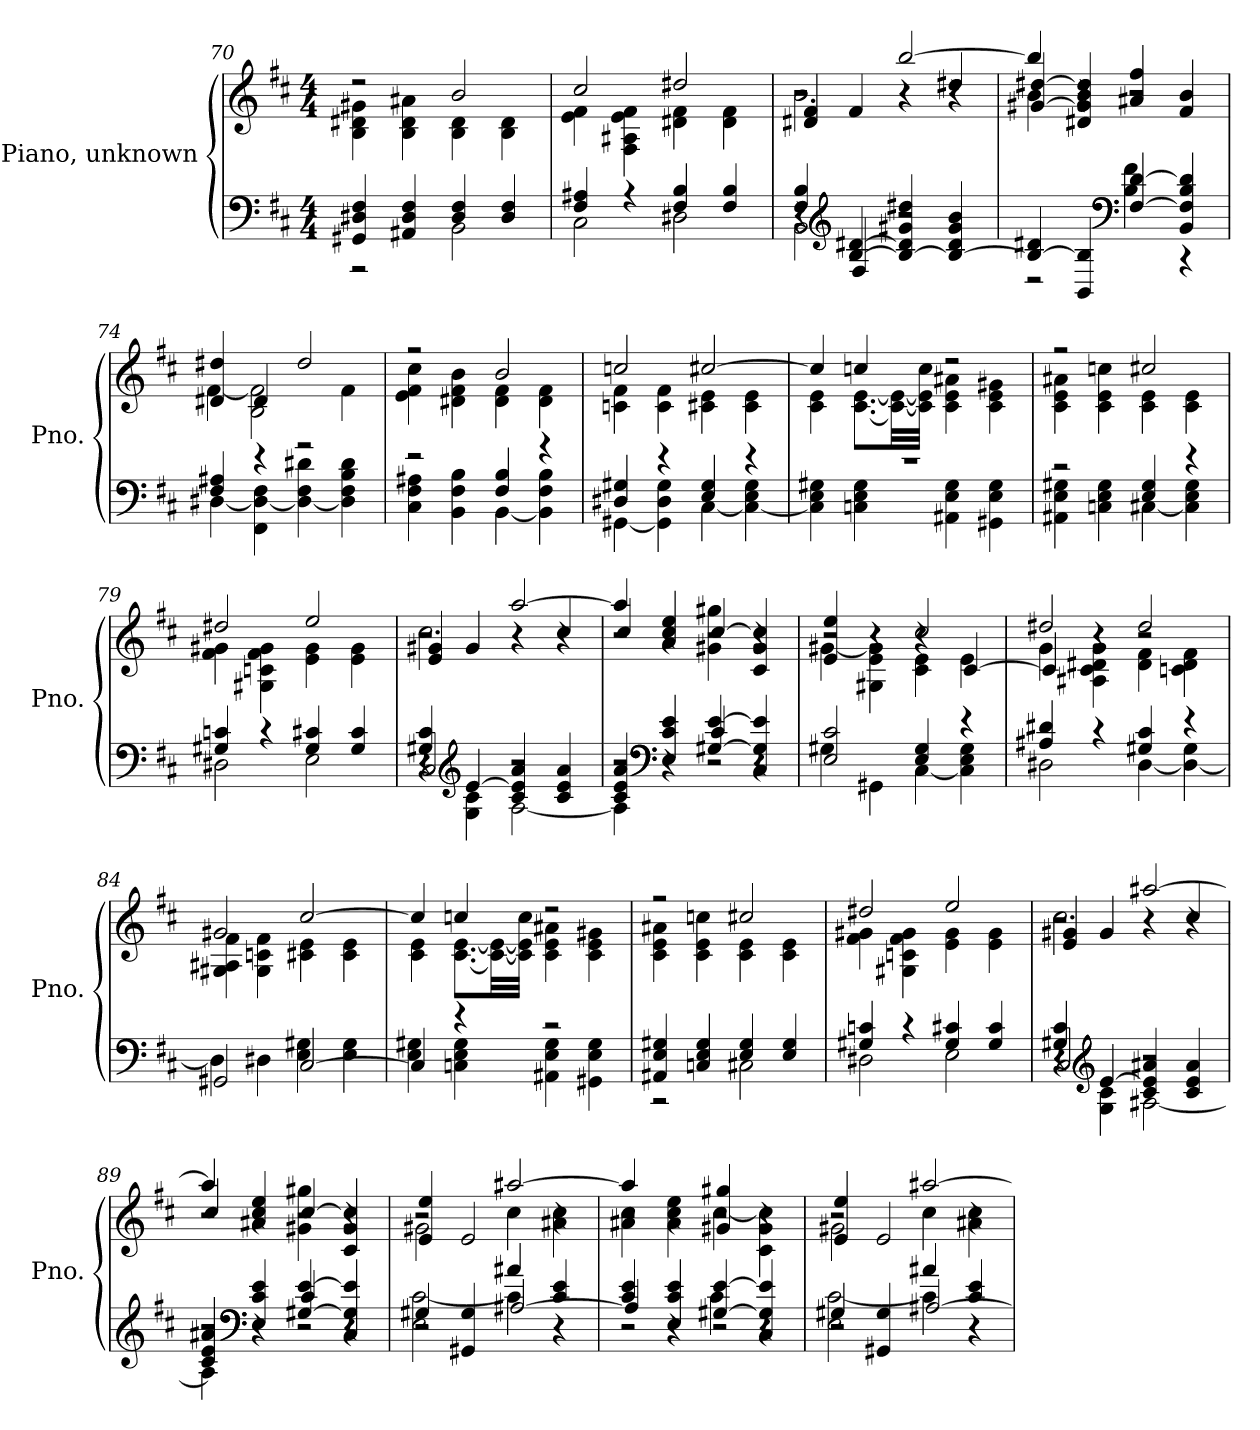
**kern	**kern
*part1	*part1
*staff2	*staff1
*I"Piano, unknown	*
*I'Pno.	*
*clefF4	*clefG2
*k[f#c#]	*k[f#c#]
*M4/4	*M4/4
=70	=70
*^	*^
4GG#X/ 4D#X/ 4F#/	2r	2r	4B\ 4d#X\ 4g#X\
4AA#X/ 4D#/ 4F#/	.	.	4B\ 4d#\ 4a#X\
4D#/ 4F#/	2BB\	2b/	4B\ 4d#\
4D#/ 4F#/	.	.	4B\ 4d#\
=71	=71	=71	=71
4F#/ 4A#X/	2C#\	2cc#/	4e\ 4f#\
4r	.	.	4F#\ 4A#X\ 4e\ 4f#\
4F#/ 4B/	2D#X\	2dd#X/	4d#X\ 4f#\
4F#/ 4B/	.	.	4d#\ 4f#\
!!LO:LB:g=z
=72	=72	=72	=72
*	*^	*	*^
4F#/ 4B/	2BB\	4r	2r	2.b\	4d#X/ 4f#/
*clefG2	*	*	*	*	*
[4B/ [4d#X/	.	4F#/	.	.	4f#/
4B/_ 4d#/] 4g#X/ 4dd#X/	2r	2r	[2bb/	.	4r
4B/_ 4d#/ 4g#/ 4b/	.	.	.	4r	4dd#X/
*	*v	*v	*	*	*
=73	=73	=73	=73	=73
4B/_ 4d#X/	2r	4bb/]	4b\	[4g#X/ [4dd#X/
4BB/ 4B/]	.	4r	4r	4d#X/ 4g#/] 4b/ 4dd#/]
*clefF4	*	*	*	*
[4F#/ [4d#/	4B\ 4f#\	2r	2r	4a#X/ 4ff#/
4BB/ 4F#/] 4B/ 4d#/]	4r	.	.	4f#/ 4b/
*	*	*	*v	*v
=74	=74	=74	=74
4F#/ 4A#X/	[4D#X\	4d#X/ 4dd#X/	[4f#\
4r	4FF#\ 4D#\_ 4F#\	4d#/	2B\ 2f#\]
2r	4D#\_ 4F#\ 4d#X\	2dd#/	.
.	4D#\] 4F#\ 4B\ 4d#\	.	4f#\
=75	=75	=75	=75
2r	4C#\ 4F#\ 4A#X\	2r	4e\ 4f#\ 4cc#\
.	4BB\ 4F#\ 4B\	.	4d#X\ 4f#\ 4b\
4F#/ 4B/	[4BB\	2b/	4d#\ 4f#\
4r	4BB\] 4F#\ 4B\	.	4d#\ 4f#\
=76	=76	=76	=76
4D#X/ 4G#X/	[4GG#X\	2ccn/	4cn\ 4f#\
4r	4GG#\] 4D#\ 4G#\	.	4c\ 4f#\
4E/ 4G#/	[4C#\	[2cc#X/	4c#X\ 4e\
4r	4C#\_ 4E\ 4G#\	.	4c#\ 4e\
!!LO:LB:g=z	!!
=77	=77	=77	=77
1r	4C#\] 4E\ 4G#X\	4cc#/]	4c#\ 4e\
.	4Cn\ 4E\ 4G#\	4ccn/	[8.c#\ [8.e\L
.	.	.	32c#\_ 32e\_LL
.	.	.	32c#\] 32e\] 32cc\JJJ
.	4AA#X\ 4E\ 4G#\	2r	4c#\ 4e\ 4a#X\
.	4GG#X\ 4E\ 4G#\	.	4c#\ 4e\ 4g#X\
=78	=78	=78	=78
2r	4AA#X\ 4E\ 4G#X\	2r	4c#\ 4e\ 4a#X\
.	4Cn\ 4E\ 4G#\	.	4c#\ 4e\ 4ccn\
4E/ 4G#/	[4C#X\	2cc#X/	4c#\ 4e\
4r	4C#\] 4E\ 4G#\	.	4c#\ 4e\
=79	=79	=79	=79
4G#X/ 4cn/	2D#X\	2dd#X/	4f#\ 4g#X\
4r	.	.	4G#X\ 4cn\ 4f#\ 4g#\
4G#/ 4c#X/	2E\	2ee/	4e\ 4g#\
4G#/ 4c#/	.	.	4e\ 4g#\
=80	=80	=80	=80
*	*^	*	*^
4G#X/ 4c#/	4r	2C#/	2r	2.cc#\	4e/ 4g#X/
*clefG2	*	*	*	*	*
[4e/	4G#\ 4c#\	.	.	.	4g#/
4c#/ 4e/] 4a/	[2A\	2r	[2aa/	.	4r
4c#/ 4e/ 4a/	.	.	.	4r	4cc#/
!!LO:LB:g=z	!!	!!
=81	=81	=81	=81	=81	=81
4c#/ 4e/ 4a/	4A\]	2r	4aa/]	2r	4cc#/
*clefF4	*	*	*	*	*
4E/ 4c#/ 4e/	4r	.	4r	.	4a/ 4cc#/ 4ee/
[4G#X/ [4e/	2r	4c#/	2r	4g#X\ 4gg#X\	[4cc#/
4C#/ 4G#/] 4e/]	.	4r	.	4r	4c#/ 4g#/ 4cc#/]
*	*v	*v	*	*	*
=82	=82	=82	=82	=82
2E/ 2c#/	4G#X\	4e/ 4ee/	[4g#X\	2r
.	4GG#X\	4r	4G#X\ 4e\ 4g#\]	.
4E/ 4G#/	[4C#\	2cc#/	4c#\ 4e\	4r
4r	4C#\] 4E\ 4G#\	.	4e\	[4c#/
=83	=83	=83	=83	=83
4A#X/ 4d#X/	2D#X\	2dd#X/	4g\	4c#/]
4r	.	.	4A#X\ 4c#\ 4d#X\ 4g\	4r
4G#X/ 4c#/	[4D#\	2dd#/	4d#\ 4f#\	2r
4r	4D#\_ 4G#\	.	4cn\ 4d#\ 4f#\	.
*	*	*	*v	*v
=84	=84	=84	=84
2GG#X/	4D#\]	2g#X/	4G#X\ 4A#X\ 4f#\
.	4D#X\	.	4G#\ 4cn\ 4f#\
[2C#/	4E\ 4G#X\	[2cc#/	4c#X\ 4e\
.	4E\ 4G#\	.	4c#\ 4e\
!!LO:LB:g=z	!!
=85	=85	=85	=85
4C#/]	4E\ 4G#X\	4cc#/]	4c#\ 4e\
4r	4Cn\ 4E\ 4G#\	4ccn/	[8.c#\ [8.e\L
.	.	.	32c#\_ 32e\_LL
.	.	.	32c#\] 32e\] 32cc\JJJ
2r	4AA#X\ 4E\ 4G#\	2r	4c#\ 4e\ 4a#X\
.	4GG#X\ 4E\ 4G#\	.	4c#\ 4e\ 4g#X\
=86	=86	=86	=86
4AA#X/ 4E/ 4G#X/	2r	2r	4c#\ 4e\ 4a#X\
4Cn/ 4E/ 4G#/	.	.	4c#\ 4e\ 4ccn\
4E/ 4G#/	2C#X\	2cc#X/	4c#\ 4e\
4E/ 4G#/	.	.	4c#\ 4e\
=87	=87	=87	=87
4G#X/ 4cn/	2D#X\	2dd#X/	4f#\ 4g#X\
4r	.	.	4G#X\ 4cn\ 4f#\ 4g#\
4G#/ 4c#X/	2E\	2ee/	4e\ 4g#\
4G#/ 4c#/	.	.	4e\ 4g#\
=88	=88	=88	=88
*	*^	*	*^
4G#X/ 4c#/	4r	2C#/	2r	2.cc#\	4e/ 4g#X/
*clefG2	*	*	*	*	*
[4e/	4G#\ 4c#\	.	.	.	4g#/
4c#/ 4e/] 4a#X/	[2A#X\	2r	[2aa#X/	.	4r
4c#/ 4e/ 4a#/	.	.	.	4r	4cc#/
!!LO:PB:g=z	!!	!!
=89	=89	=89	=89	=89	=89
4c#/ 4e/ 4a#X/	4A#\]	2r	4aa#/]	2r	4cc#/
*clefF4	*	*	*	*	*
4E/ 4c#/ 4e/	4r	.	4r	.	4a#X/ 4cc#/ 4ee/
[4G#X/ [4e/	2r	4c#/	2r	4g#X\ 4gg#X\	[4cc#/
4C#/ 4G#/] 4e/]	.	4r	.	4r	4c#/ 4g#/ 4cc#/]
=90	=90	=90	=90	=90	=90
4G#X/	2E\ [2c#\	2r	2r	2g#X\	4e/ 4ee/
4GG#X/ 4G#/	.	.	.	.	2e/
4a#X/	4c#\]	[2A#X/	[2aa#X/	4cc#\	.
4c#/ 4e/	4r	.	.	4a#X\ 4cc#\	4r
=91	=91	=91	=91	=91	=91
4c#/ 4e/	2r	4A#/]	4aa#/]	4a#X\ 4cc#\	2r
4E/ 4c#/ 4e/	.	4r	4r	4a#\ 4cc#\ 4ee\	.
[4G#X/ [4e/	4c#\	2r	2r	[4cc#\	4g#X/ 4gg#X/
4C#/ 4G#/] 4e/]	4r	.	.	4c#\ 4g#\ 4cc#\]	4r
=92	=92	=92	=92	=92	=92
4G#X/	2E\ [2c#\	2r	2r	2g#X\	4e/ 4ee/
4GG#X/ 4G#/	.	.	.	.	2e/
4a#X/	4c#\]	[2A#X/	[2aa#X/	4cc#\	.
4c#/ 4e/	4r	.	.	4a#X\ 4cc#\	4r
*v	*v	*v	*	*	*
*	*v	*v	*v
=	=
*-	*-
